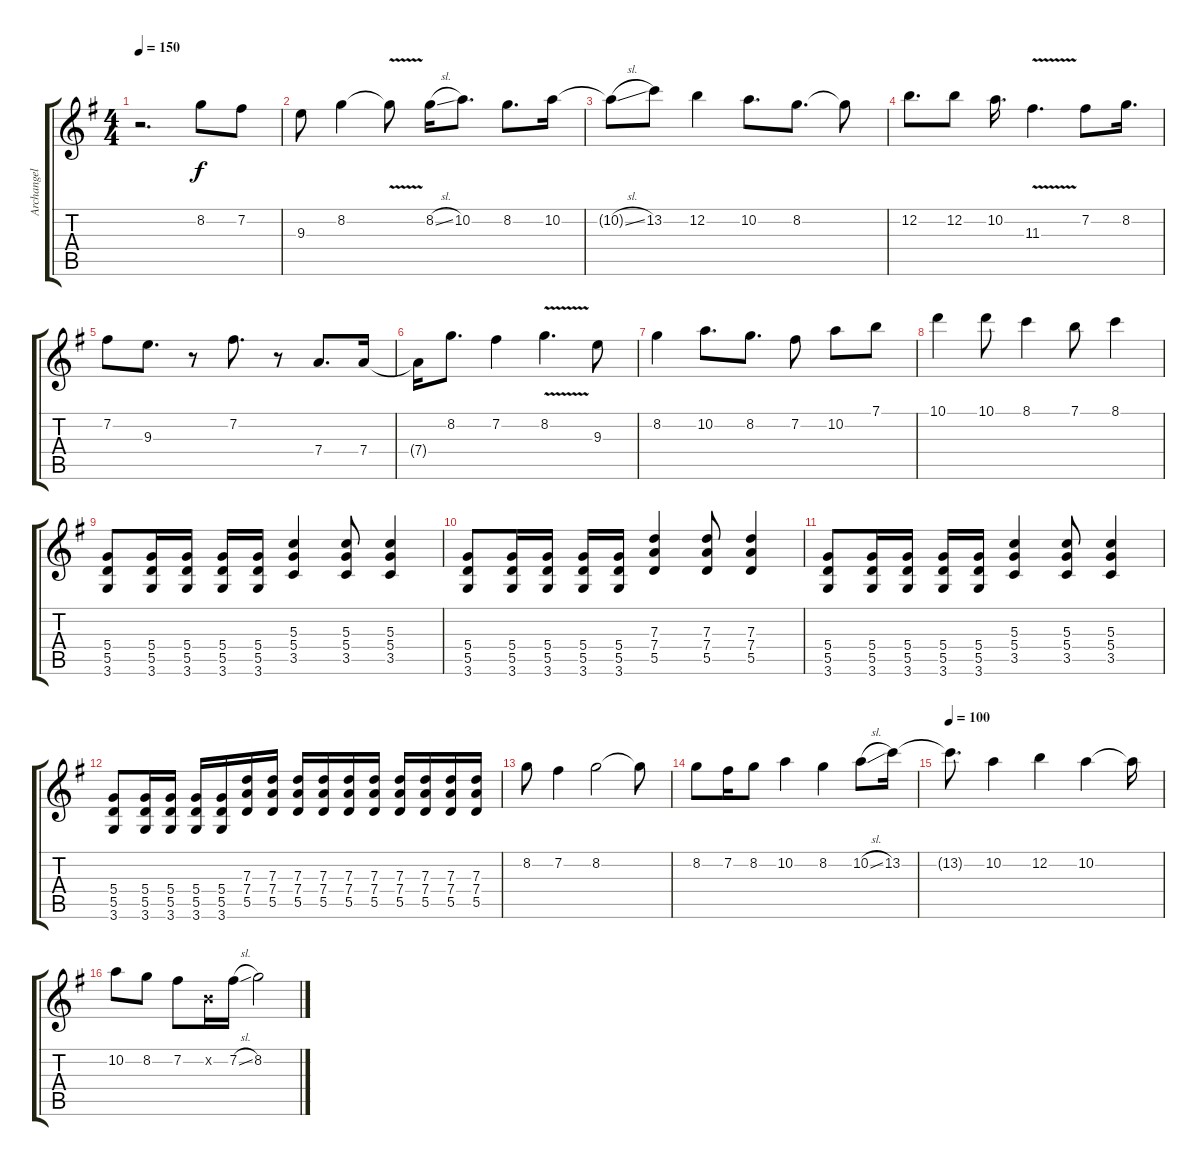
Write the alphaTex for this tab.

\track ("Archangel" "Archangel") {instrument acousticguitarsteel}
\staff {score tabs}
\tuning (E4 B3 G3 D3 A2 E2) {hide}
\ts (4 4)
\tempo 150
\clef g2
\ks g
r.2{d dy f} 8.2.8 7.2.8 |
9.3.8 8.2.4 8.2{v t}.8 8.2{sl}.16 10.2.8{d} 8.2.8{d} 10.2.16 |
10.2{sl t}.8 13.2.8 12.2.4 10.2.8{d} 8.2.8{d} 8.2{t}.8 |
12.2.8{d} 12.2.8 10.2.16{d} 11.3{v}.4{d} 7.2.8 8.2.16{d} |
7.2.8 9.3.8{d} r.8 7.2.8{d} r.8 7.4.8{d} 7.4.16 |
7.4{t}.16 8.2.8{d} 7.2.4 8.2{v}.4{d} 9.3.8 |
8.2.4 10.2.8{d} 8.2.8{d} 7.2.8 10.2.8 7.1.8 |
10.1.4 10.1.8 8.1.4 7.1.8 8.1.4 |
(5.4 5.5 3.6).8 (5.4 5.5 3.6).16 (5.4 5.5 3.6).16 (5.4 5.5 3.6).16 (5.4 5.5 3.6).16 (5.3 5.4 3.5).4 (5.3 5.4 3.5).8 (5.3 5.4 3.5).4 |
(5.4 5.5 3.6).8 (5.4 5.5 3.6).16 (5.4 5.5 3.6).16 (5.4 5.5 3.6).16 (5.4 5.5 3.6).16 (7.3 7.4 5.5).4 (7.3 7.4 5.5).8 (7.3 7.4 5.5).4 |
(5.4 5.5 3.6).8 (5.4 5.5 3.6).16 (5.4 5.5 3.6).16 (5.4 5.5 3.6).16 (5.4 5.5 3.6).16 (5.3 5.4 3.5).4 (5.3 5.4 3.5).8 (5.3 5.4 3.5).4 |
(5.4 5.5 3.6).8 (5.4 5.5 3.6).16 (5.4 5.5 3.6).16 (5.4 5.5 3.6).16 (5.4 5.5 3.6).16 (7.3 7.4 5.5).16 (7.3 7.4 5.5).16 (7.3 7.4 5.5).16 (7.3 7.4 5.5).16 (7.3 7.4 5.5).16 (7.3 7.4 5.5).16 (7.3 7.4 5.5).16 (7.3 7.4 5.5).16 (7.3 7.4 5.5).16 (7.3 7.4 5.5).16 |
8.2.8 7.2.4 8.2.2 8.2{t}.8 |
8.2.8 7.2.16 8.2.8 10.2.4 8.2.4 10.2{sl}.8 13.2.16 |
\tempo 100
13.2{t}.8{d} 10.2.4 12.2.4 10.2.4 10.2{t}.16 |
10.2.8 8.2.8 7.2.8 0.2{x}.16 7.2{sl}.16 8.2.2
